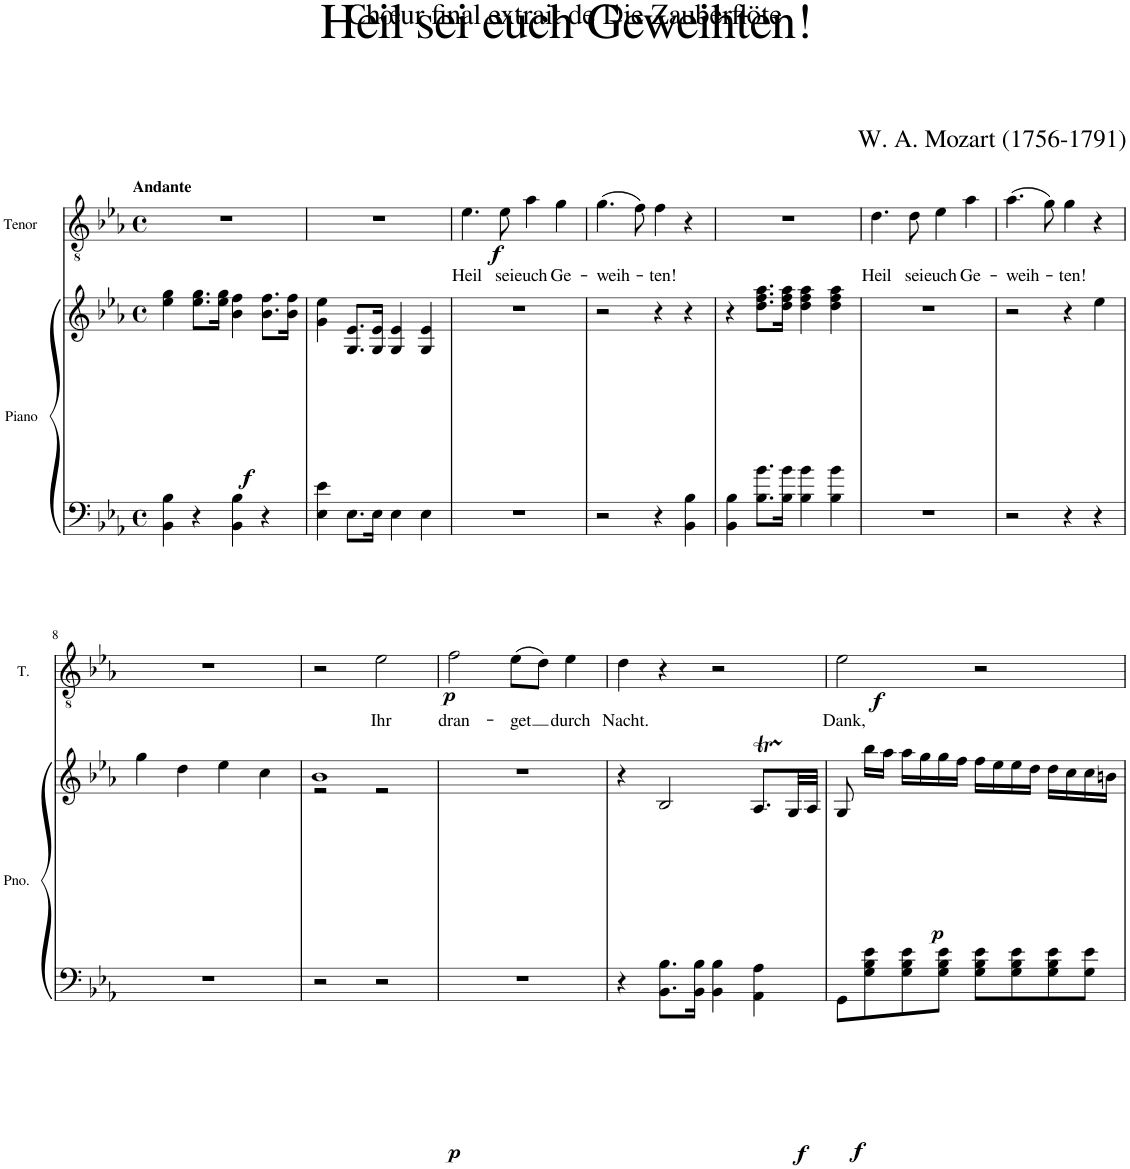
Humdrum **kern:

**kern	**kern	**dynam	**kern	**text	**dynam
*part2	*part2	*part2	*part1	*part1	*part1
*staff3	*staff2	*staff2/3	*staff1	*staff1	*staff1
*I"Piano	*	*	*I"Tenor	*	*
*I'Pno.	*	*	*I'T.	*	*
*clefF4	*clefG2	*	*clefGv2	*	*
*k[b-e-a-]	*k[b-e-a-]	*	*k[b-e-a-]	*	*
*M4/4	*M4/4	*	*M4/4	*	*
*met(c)	*met(c)	*	*met(c)	*	*
=1	=1	=1	=1	=1	=1
!	!	!	!LO:TX:a:B:t=Andante	!	!
!	!	!LO:DY:b	!	!	!
4BB-\ 4B-\	4ee-\ 4gg\	f	1r	.	.
4r	8.ee-\ 8.gg\L	.	.	.	.
.	16ee-\ 16gg\Jk	.	.	.	.
4BB-\ 4B-\	4b-\ 4ff\	.	.	.	.
4r	8.b-\ 8.ff\L	.	.	.	.
.	16b-\ 16ff\Jk	.	.	.	.
=2	=2	=2	=2	=2	=2
4E-\ 4e-\	4g\ 4ee-\	.	1r	.	.
8.E-\L	8.G/ 8.e-/L	.	.	.	.
16E-\Jk	16G/ 16e-/Jk	.	.	.	.
4E-\	4G/ 4e-/	.	.	.	.
4E-\	4G/ 4e-/	.	.	.	.
=3	=3	=3	=3	=3	=3
!	!	!	!	!LO:LY:b	!LO:DY:b
1r	1r	.	4.e-\	Heil	f
!	!	!	!	!LO:LY:b	!
.	.	.	8e-\	sei	.
!	!	!	!	!LO:LY:b	!
.	.	.	4a-\	euch	.
!	!	!	!	!LO:LY:b	!
.	.	.	4g\	Ge-	.
=4	=4	=4	=4	=4	=4
!	!	!	!	!LO:LY:b	!
2r	2r	.	(4.g\	-weih-	.
.	.	.	8f\)	.	.
!	!	!	!	!LO:LY:b	!
4r	4r	.	4f\	-ten!	.
4BB-\ 4B-\	4r	.	4r	.	.
=5	=5	=5	=5	=5	=5
4BB-\ 4B-\	4r	.	1r	.	.
8.B-\ 8.b-\L	8.dd\ 8.ff\ 8.aa-\L	.	.	.	.
16B-\ 16b-\Jk	16dd\ 16ff\ 16aa-\Jk	.	.	.	.
4B-\ 4b-\	4dd\ 4ff\ 4aa-\	.	.	.	.
4B-\ 4b-\	4dd\ 4ff\ 4aa-\	.	.	.	.
=6	=6	=6	=6	=6	=6
!	!	!	!	!LO:LY:b	!
1r	1r	.	4.d\	Heil	.
!	!	!	!	!LO:LY:b	!
.	.	.	8d\	sei	.
!	!	!	!	!LO:LY:b	!
.	.	.	4e-\	euch	.
!	!	!	!	!LO:LY:b	!
.	.	.	4a-\	Ge-	.
=7	=7	=7	=7	=7	=7
!	!	!	!	!LO:LY:b	!
2r	2r	.	(4.a-\	-weih-	.
.	.	.	8g\)	.	.
!	!	!	!	!LO:LY:b	!
4r	4r	.	4g\	-ten!	.
4r	4ee-\	.	4r	.	.
!!LO:LB:g=z
=8	=8	=8	=8	=8	=8
1r	4gg\	.	1r	.	.
.	4dd\	.	.	.	.
.	4ee-\	.	.	.	.
.	4cc\	.	.	.	.
=9	=9	=9	=9	=9	=9
*	*^	*	*	*	*
2r	1b-	2r	.	2r	.	.
!	!	!	!LO:DY:b=2	!	!LO:LY:b	!LO:DY:b
2r	.	2r	p	2e-\	Ihr	p
=10	=10	=10	=10	=10	=10	=10
!	!	!	!	!	!LO:LY:b	!
*	*v	*v	*	*	*	*
1r	1r	.	2f\	dran-	.
!	!	!	!	!LO:LY:b	!
.	.	.	(8e-\L	-get	.
.	.	.	8d\J)	.	.
!	!	!	!	!LO:LY:b	!
.	.	.	4e-\	durch	.
=11	=11	=11	=11	=11	=11
!	!	!	!	!LO:LY:b	!
4r	4r	.	4d\	Nacht.	.
!	!	!LO:DY:b=2	!	!	!
8.BB-\ 8.B-\L	2B-/	f	4r	.	.
16BB-\ 16B-\Jk	.	.	.	.	.
4BB-\ 4B-\	.	.	2r	.	.
4AA-\ 4A-\	8.A-T/L	.	.	.	.
.	32G/LL	.	.	.	.
.	32A-/JJJ	.	.	.	.
=12	=12	=12	=12	=12	=12
!	!	!LO:DY:b=2	!	!LO:LY:b	!LO:DY:b
8GG\L	8G/	f	2e-\	Dank,	f
!	!	!LO:DY:b	!	!	!
8G\ 8B-\ 8e-\	16bb-\LL	p	.	.	.
.	16aa-\JJ	.	.	.	.
8G\ 8B-\ 8e-\	16aa-\LL	.	.	.	.
.	16gg\	.	.	.	.
8G\ 8B-\ 8e-\J	16gg\	.	.	.	.
.	16ff\JJ	.	.	.	.
8G\ 8B-\ 8e-\L	16ff\LL	.	2r	.	.
.	16ee-\	.	.	.	.
8G\ 8B-\ 8e-\	16ee-\	.	.	.	.
.	16dd\JJ	.	.	.	.
8G\ 8B-\ 8e-\	16dd\LL	.	.	.	.
.	16cc\	.	.	.	.
8G\ 8e-\J	16cc\	.	.	.	.
.	16bn\JJ	.	.	.	.
=	=	=	=	=	=
*-	*-	*-	*-	*-	*-
